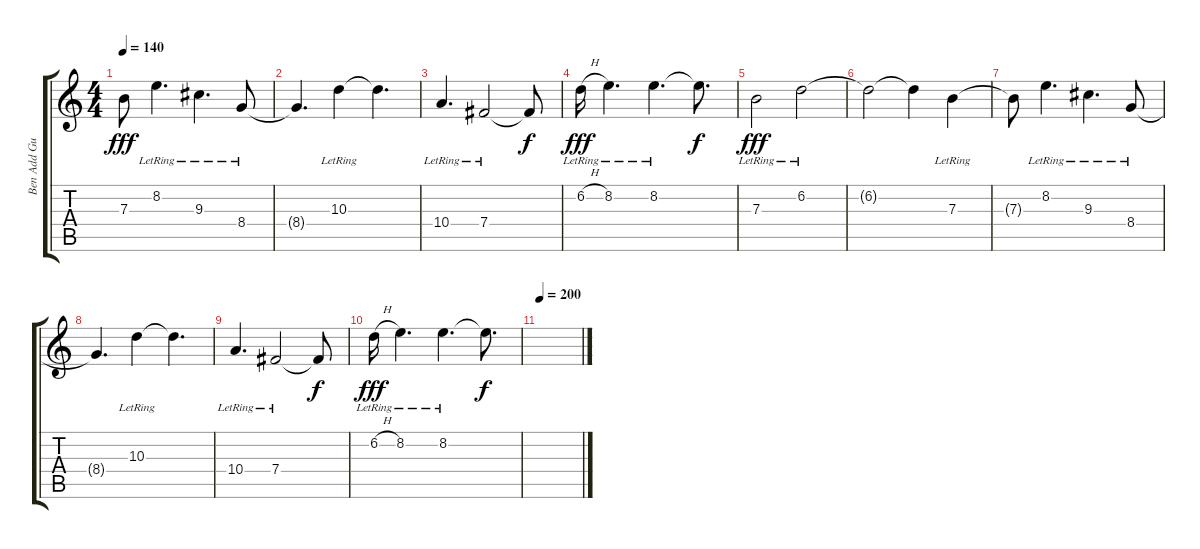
\track ("Ben Add Guitar" "Ben Add Gu") {instrument electricguitarclean}
\staff {score tabs}
\tuning (Db4 Ab3 E3 B2 Gb2 B1) {hide}
\ts (4 4)
\tempo 140
\clef g2
\ks c
7.3{t}.8{dy fff} 8.2{lr}.4{d} 9.3{lr}.4{d} 8.4{lr}.8 |
8.4{t}.4{d} 10.3{lr}.4 10.3{t}.4{d} |
10.4{lr}.4{d} 7.4{lr}.2 7.4{t}.8{dy f} |
6.2{h lr}.16{dy fff} 8.2{lr}.4{d} 8.2{lr}.4{d} 8.2{t}.8{d dy f} |
7.3{lr}.2{dy fff} 6.2{lr}.2 |
6.2{t}.2 6.2{t}.4 7.3{lr}.4 |
7.3{t}.8 8.2{lr}.4{d} 9.3{lr}.4{d} 8.4{lr}.8 |
8.4{t}.4{d} 10.3{lr}.4 10.3{t}.4{d} |
10.4{lr}.4{d} 7.4{lr}.2 7.4{t}.8{dy f} |
6.2{h lr}.16{dy fff} 8.2{lr}.4{d} 8.2{lr}.4{d} 8.2{t}.8{d dy f} |
\tempo 200
